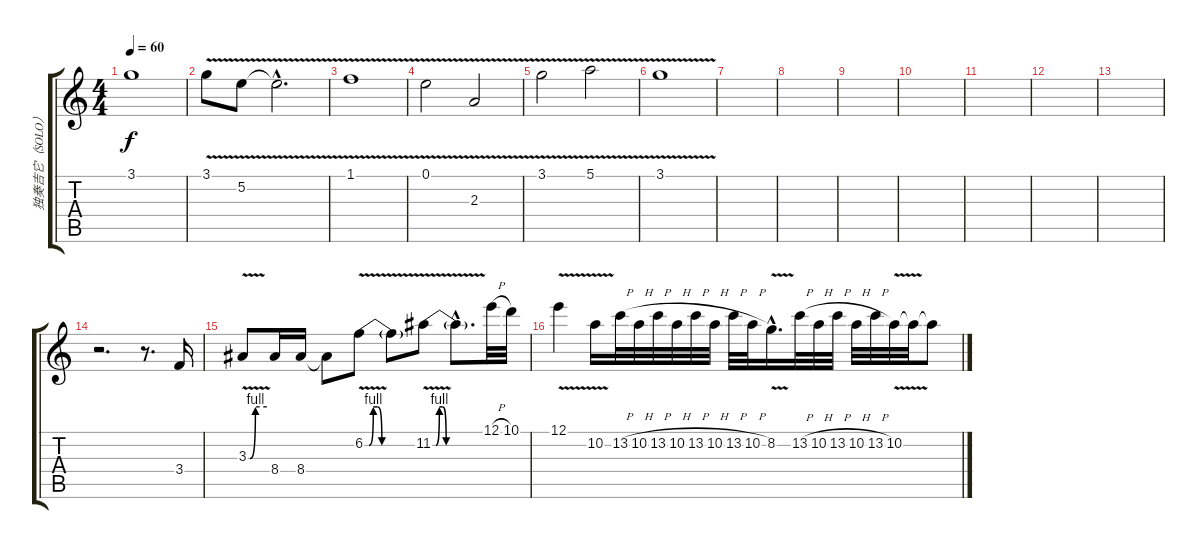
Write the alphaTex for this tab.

\track ("独奏吉它（SOLO）" "独奏吉它（SOLO）") {instrument overdrivenguitar}
\staff {score tabs}
\tuning (E4 B3 G3 D3 A2 E2) {hide}
\ts (4 4)
\tempo 60
\clef g2
\ks c
3.1{t}.1{dy f} |
3.1{v}.8 5.2{v}.8 5.2{hac t}.2{d} |
1.1{v}.1 |
0.1{v}.2 2.3{v}.2 |
3.1{v}.2 5.1{v}.2 |
3.1{v}.1 |
|
|
|
|
|
|
|
r.2{d} r.8{d} 3.4.16{volume 12} |
3.3{be (custom 0 0 5 0 23 4 60 4) v}.8 8.4.16 8.4.16 8.4{t}.8 6.2{be (custom 0 0 5 0 10 4 15 4 20 0 60 0) v}.8 6.2{t}.8 11.2{be (custom 0 0 4 0 8 4 12 4 16 0 60 0) v}.8 11.2{hac t}.8{d} 12.1{h}.32 10.1.32 |
12.1{v}.4 10.2{v}.16 13.2{h}.32 10.2{h}.32 13.2{h}.32 10.2{h}.32 13.2{h}.32 10.2{h}.32 13.2{h}.32 10.2{h}.32 8.2{v hac}.16{d} 13.2{h}.32 10.2{h}.32 13.2{h}.32 10.2{h}.32 13.2{h}.32 10.2{v}.32 10.2{t}.32 10.2{t}.8
